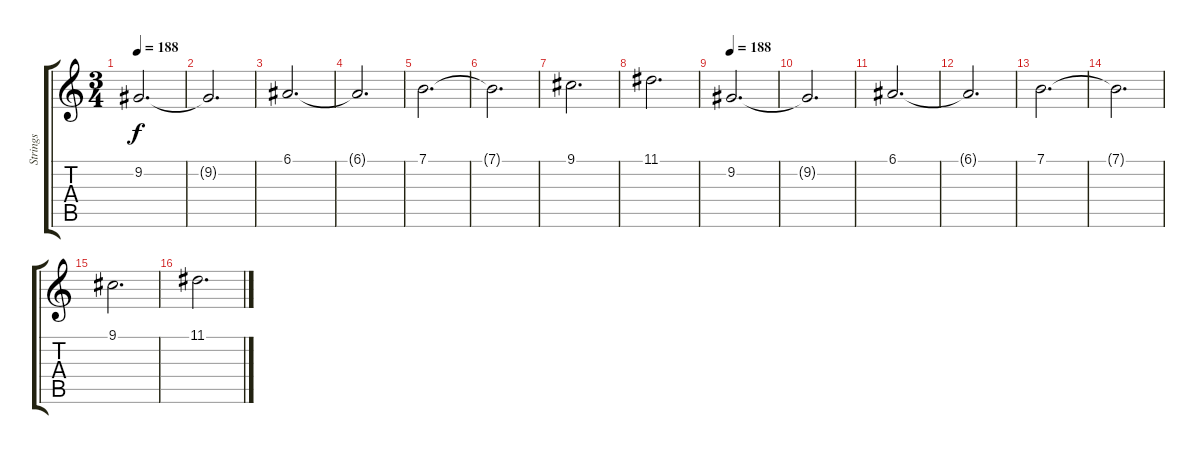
\track ("Strings" "Strings") {instrument stringensemble1}
\staff {score tabs}
\tuning (E4 B3 G3 D3 A2 E2) {hide}
\ts (3 4)
\tempo 188
\clef g2
\ks c
9.2.2{d dy f} |
9.2{t}.2{d} |
6.1.2{d} |
6.1{t}.2{d} |
7.1.2{d} |
7.1{t}.2{d} |
9.1.2{d} |
11.1.2{d} |
\tempo 188
9.2.2{d} |
9.2{t}.2{d} |
6.1.2{d} |
6.1{t}.2{d} |
7.1.2{d} |
7.1{t}.2{d} |
9.1.2{d} |
11.1.2{d}
